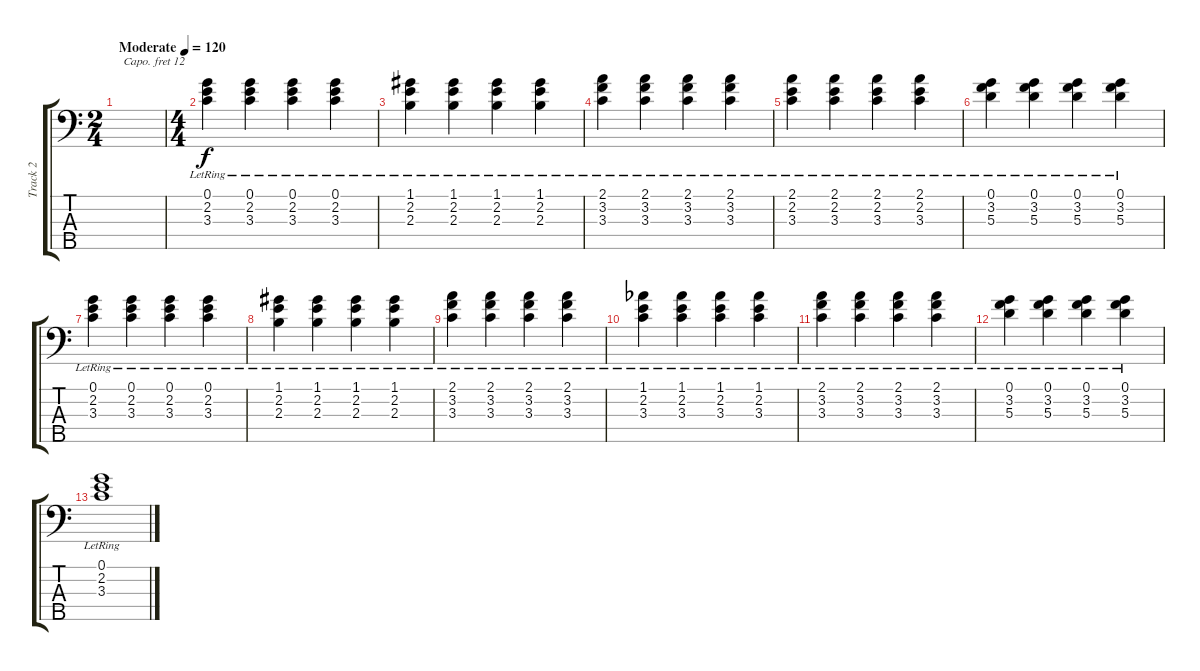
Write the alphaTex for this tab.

\track ("Track 2" "Track 2") {instrument acousticguitarsteel}
\staff {score tabs}
\capo 12
\tuning (G2 D2 A1 E1 Eb0) {hide}
\ts (2 4)
\tempo (120 "Moderate")
\clef f4
\ks c
|
\ts (4 4)
(0.1{lr} 2.2{lr} 3.3{lr}).4 (0.1{lr} 2.2{lr} 3.3{lr}).4 (0.1{lr} 2.2{lr} 3.3{lr}).4 (0.1{lr} 2.2{lr} 3.3{lr}).4 |
(1.1{lr} 2.2{lr} 2.3{lr}).4 (1.1{lr} 2.2{lr} 2.3{lr}).4 (1.1{lr} 2.2{lr} 2.3{lr}).4 (1.1{lr} 2.2{lr} 2.3{lr}).4 |
(2.1{lr} 3.2{lr} 3.3{lr}).4 (2.1{lr} 3.2{lr} 3.3{lr}).4 (2.1{lr} 3.2{lr} 3.3{lr}).4 (2.1{lr} 3.2{lr} 3.3{lr}).4 |
(2.1{lr} 2.2{lr} 3.3{lr}).4 (2.1{lr} 2.2{lr} 3.3{lr}).4 (2.1{lr} 2.2{lr} 3.3{lr}).4 (2.1{lr} 2.2{lr} 3.3{lr}).4 |
(0.1{lr} 3.2{lr} 5.3{lr}).4 (0.1{lr} 3.2{lr} 5.3{lr}).4 (0.1{lr} 3.2{lr} 5.3{lr}).4 (0.1{lr} 3.2{lr} 5.3{lr}).4 |
(0.1{lr} 2.2{lr} 3.3{lr}).4 (0.1{lr} 2.2{lr} 3.3{lr}).4 (0.1{lr} 2.2{lr} 3.3{lr}).4 (0.1{lr} 2.2{lr} 3.3{lr}).4 |
(1.1{lr} 2.2{lr} 2.3{lr}).4 (1.1{lr} 2.2{lr} 2.3{lr}).4 (1.1{lr} 2.2{lr} 2.3{lr}).4 (1.1{lr} 2.2{lr} 2.3{lr}).4 |
(2.1{lr} 3.2{lr} 3.3{lr}).4 (2.1{lr} 3.2{lr} 3.3{lr}).4 (2.1{lr} 3.2{lr} 3.3{lr}).4 (2.1{lr} 3.2{lr} 3.3{lr}).4 |
(1.1{lr acc b} 2.2{lr} 3.3{lr}).4 (1.1{lr acc b} 2.2{lr} 3.3{lr}).4 (1.1{lr acc b} 2.2{lr} 3.3{lr}).4 (1.1{lr acc b} 2.2{lr} 3.3{lr}).4 |
(2.1{lr} 3.2{lr} 3.3{lr}).4 (2.1{lr} 3.2{lr} 3.3{lr}).4 (2.1{lr} 3.2{lr} 3.3{lr}).4 (2.1{lr} 3.2{lr} 3.3{lr}).4 |
(0.1{lr} 3.2{lr} 5.3{lr}).4 (0.1{lr} 3.2{lr} 5.3{lr}).4 (0.1{lr} 3.2{lr} 5.3{lr}).4 (0.1{lr} 3.2{lr} 5.3{lr}).4 |
(0.1{lr} 2.2{lr} 3.3{lr}).1
